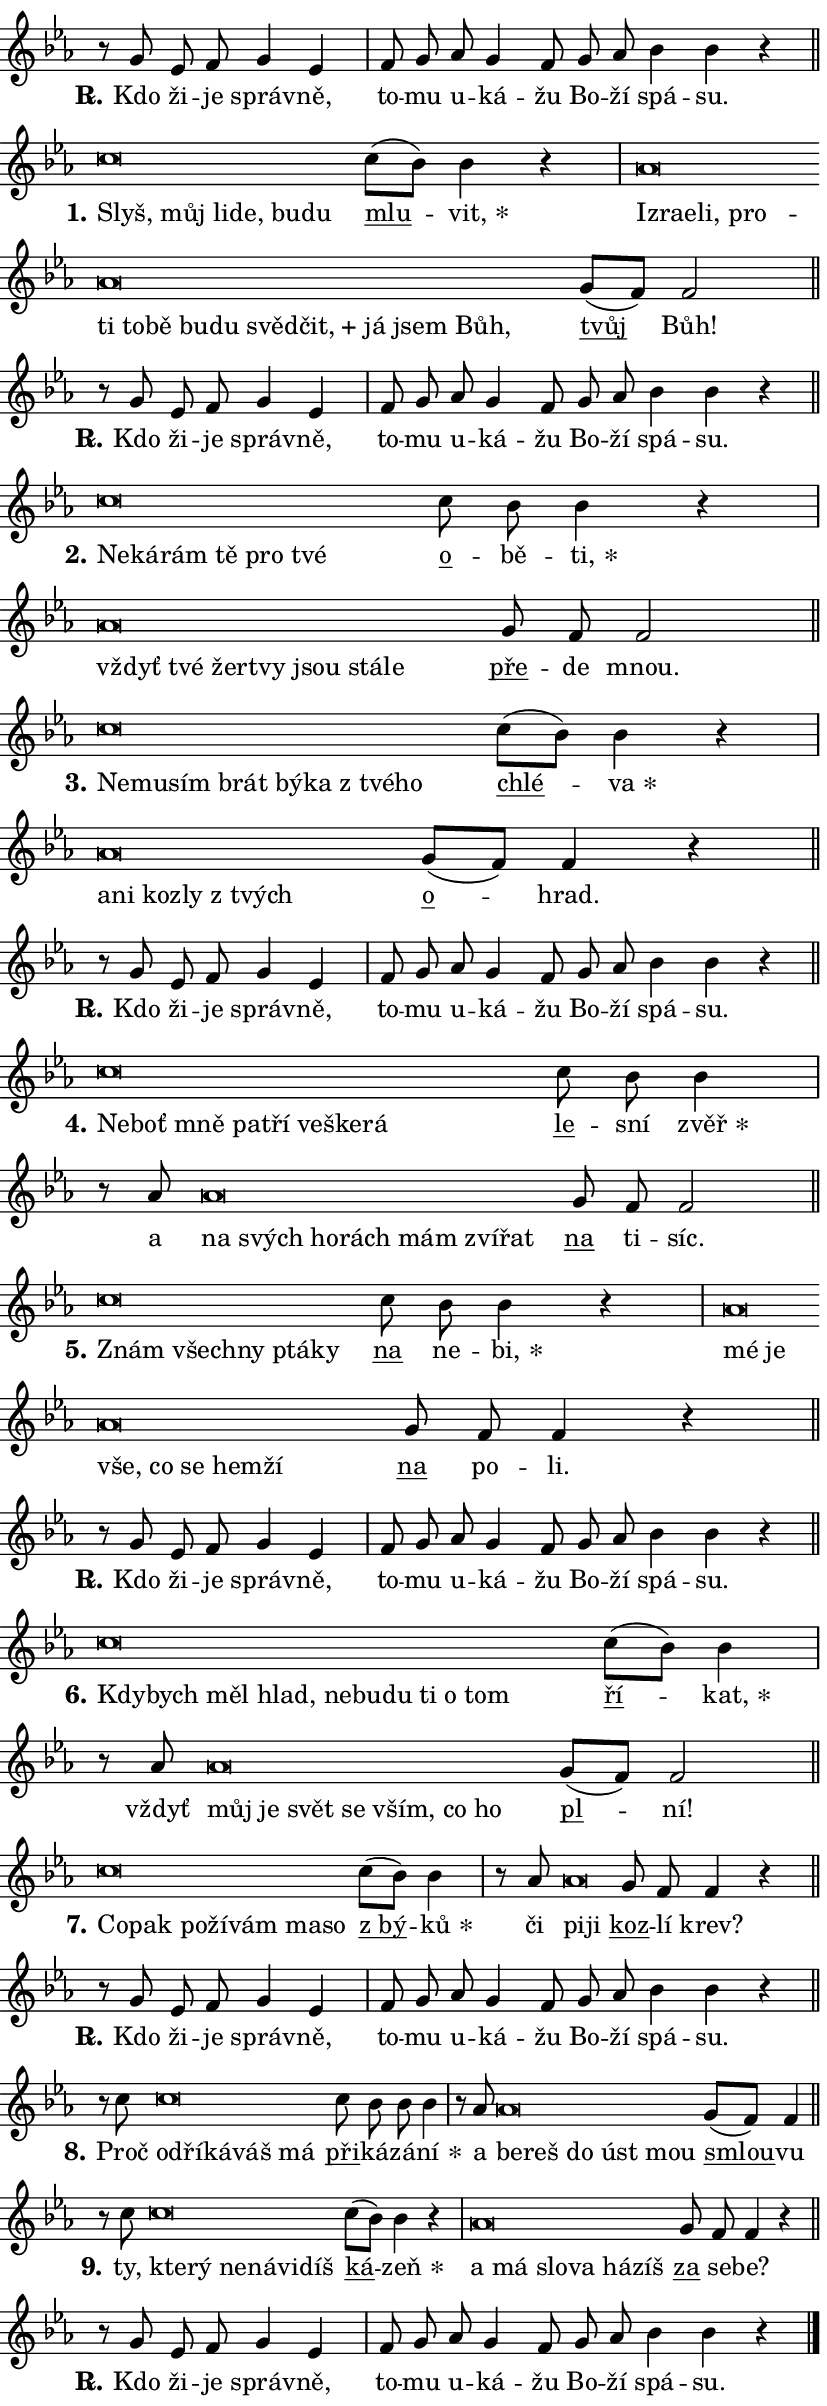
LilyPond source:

\version "2.24.0"
\header { tagline = "" }
\paper {
  indent = 0\cm
  top-margin = 0\cm
  right-margin = 0.13\cm % to fit lyric hyphens
  bottom-margin = 0\cm
  left-margin = 0\cm
  paper-width = 14\cm
  page-breaking = #ly:one-page-breaking
  system-system-spacing.basic-distance = #11
  score-system-spacing.basic-distance = #11
  ragged-last = ##f
}


%% Author: Thomas Morley
%% https://lists.gnu.org/archive/html/lilypond-user/2020-05/msg00002.html
#(define (line-position grob)
"Returns position of @var[grob} in current system:
   @code{'start}, if at first time-step
   @code{'end}, if at last time-step
   @code{'middle} otherwise
"
  (let* ((col (ly:item-get-column grob))
         (ln (ly:grob-object col 'left-neighbor))
         (rn (ly:grob-object col 'right-neighbor))
         (col-to-check-left (if (ly:grob? ln) ln col))
         (col-to-check-right (if (ly:grob? rn) rn col))
         (break-dir-left
           (and
             (ly:grob-property col-to-check-left 'non-musical #f)
             (ly:item-break-dir col-to-check-left)))
         (break-dir-right
           (and
             (ly:grob-property col-to-check-right 'non-musical #f)
             (ly:item-break-dir col-to-check-right))))
        (cond ((eqv? 1 break-dir-left) 'start)
              ((eqv? -1 break-dir-right) 'end)
              (else 'middle))))

#(define (tranparent-at-line-position vctor)
  (lambda (grob)
  "Relying on @code{line-position} select the relevant enry from @var{vctor}.
Used to determine transparency,"
    (case (line-position grob)
      ((end) (not (vector-ref vctor 0)))
      ((middle) (not (vector-ref vctor 1)))
      ((start) (not (vector-ref vctor 2))))))

noteHeadBreakVisibility =
#(define-music-function (break-visibility)(vector?)
"Makes @code{NoteHead}s transparent relying on @var{break-visibility}"
#{
  \override NoteHead.transparent =
    #(tranparent-at-line-position break-visibility)
#})

#(define delete-ledgers-for-transparent-note-heads
  (lambda (grob)
    "Reads whether a @code{NoteHead} is transparent.
If so this @code{NoteHead} is removed from @code{'note-heads} from
@var{grob}, which is supposed to be @code{LedgerLineSpanner}.
As a result ledgers are not printed for this @code{NoteHead}"
    (let* ((nhds-array (ly:grob-object grob 'note-heads))
           (nhds-list
             (if (ly:grob-array? nhds-array)
                 (ly:grob-array->list nhds-array)
                 '()))
           ;; Relies on the transparent-property being done before
           ;; Staff.LedgerLineSpanner.after-line-breaking is executed.
           ;; This is fragile ...
           (to-keep
             (remove
               (lambda (nhd)
                 (ly:grob-property nhd 'transparent #f))
               nhds-list)))
      ;; TODO find a better method to iterate over grob-arrays, similiar
      ;; to filter/remove etc for lists
      ;; For now rebuilt from scratch
      (set! (ly:grob-object grob 'note-heads)  '())
      (for-each
        (lambda (nhd)
          (ly:pointer-group-interface::add-grob grob 'note-heads nhd))
        to-keep))))

squashNotes = {
  \override NoteHead.X-extent = #'(-0.2 . 0.2)
  \override NoteHead.Y-extent = #'(-0.75 . 0)
  \override NoteHead.stencil =
    #(lambda (grob)
       (let ((pos (ly:grob-property grob 'staff-position)))
         (begin
           (if (< pos -7) (display "ERROR: Lower brevis then expected\n") (display ""))
           (if (<= pos -6) ly:text-interface::print ly:note-head::print))))
}
unSquashNotes = {
  \revert NoteHead.X-extent
  \revert NoteHead.Y-extent
  \revert NoteHead.stencil
}

hideNotes = \noteHeadBreakVisibility #begin-of-line-visible
unHideNotes = \noteHeadBreakVisibility #all-visible

% work-around for resetting accidentals
% https://lilypond.org/doc/v2.23/Documentation/notation/displaying-rhythms#unmetered-music
cadenzaMeasure = {
  \cadenzaOff
  \partial 1024 s1024
  \cadenzaOn
}

#(define-markup-command (accent layout props text) (markup?)
  "Underline accented syllable"
  (interpret-markup layout props
    #{\markup \override #'(offset . 4.3) \underline { #text }#}))

responsum = \markup \concat {
  "R" \hspace #-1.05 \path #0.1 #'((moveto 0 0.07) (lineto 0.9 0.8)) \hspace #0.05 "."
}

spaceSize = #0.6828661417322834 % exact space size for TeX Gyre Schola

\layout {
  \context {
    \Staff
    \remove "Time_signature_engraver"
    \override LedgerLineSpanner.after-line-breaking = #delete-ledgers-for-transparent-note-heads
  }
  \context {
    \Lyrics {
      \override LyricSpace.minimum-distance = \spaceSize
      \override LyricText.font-name = #"TeX Gyre Schola"
      \override LyricText.font-size = 1
      \override StanzaNumber.font-name = #"TeX Gyre Schola Bold"
      \override StanzaNumber.font-size = 1
    }
  }
  \context {
    \Score 
    \override NoteHead.text =
      #(lambda (grob) 
        (let ((pos (ly:grob-property grob 'staff-position)))
          #{\markup {
            \combine
              \halign #-0.55 \raise #(if (= pos -6) 0 0.5) \override #'(thickness . 2) \draw-line #'(3.2 . 0)
              \musicglyph "noteheads.sM1"
          }#}))
  }
}

% magnetic-lyrics.ily
%
%   written by
%     Jean Abou Samra <jean@abou-samra.fr>
%     Werner Lemberg <wl@gnu.org>
%
%   adapted by
%     Jiri Hon <jiri.hon@gmail.com>
%
% Version 2022-Apr-15

% https://www.mail-archive.com/lilypond-user@gnu.org/msg149350.html

#(define (Left_hyphen_pointer_engraver context)
   "Collect syllable-hyphen-syllable occurrences in lyrics and store
them in properties.  This engraver only looks to the left.  For
example, if the lyrics input is @code{foo -- bar}, it does the
following.

@itemize @bullet
@item
Set the @code{text} property of the @code{LyricHyphen} grob between
@q{foo} and @q{bar} to @code{foo}.

@item
Set the @code{left-hyphen} property of the @code{LyricText} grob with
text @q{foo} to the @code{LyricHyphen} grob between @q{foo} and
@q{bar}.
@end itemize

Use this auxiliary engraver in combination with the
@code{lyric-@/text::@/apply-@/magnetic-@/offset!} hook."
   (let ((hyphen #f)
         (text #f))
     (make-engraver
      (acknowledgers
       ((lyric-syllable-interface engraver grob source-engraver)
        (set! text grob)))
      (end-acknowledgers
       ((lyric-hyphen-interface engraver grob source-engraver)
        ;(when (not (grob::has-interface grob 'lyric-space-interface))
          (set! hyphen grob)));)
      ((stop-translation-timestep engraver)
       (when (and text hyphen)
         (ly:grob-set-object! text 'left-hyphen hyphen))
       (set! text #f)
       (set! hyphen #f)))))

#(define (lyric-text::apply-magnetic-offset! grob)
   "If the space between two syllables is less than the value in
property @code{LyricText@/.details@/.squash-threshold}, move the right
syllable to the left so that it gets concatenated with the left
syllable.

Use this function as a hook for
@code{LyricText@/.after-@/line-@/breaking} if the
@code{Left_@/hyphen_@/pointer_@/engraver} is active."
   (let ((hyphen (ly:grob-object grob 'left-hyphen #f)))
     (when hyphen
       (let ((left-text (ly:spanner-bound hyphen LEFT)))
         (when (grob::has-interface left-text 'lyric-syllable-interface)
           (let* ((common (ly:grob-common-refpoint grob left-text X))
                  (this-x-ext (ly:grob-extent grob common X))
                  (left-x-ext
                   (begin
                     ;; Trigger magnetism for left-text.
                     (ly:grob-property left-text 'after-line-breaking)
                     (ly:grob-extent left-text common X)))
                  ;; `delta` is the gap width between two syllables.
                  (delta (- (interval-start this-x-ext)
                            (interval-end left-x-ext)))
                  (details (ly:grob-property grob 'details))
                  (threshold (assoc-get 'squash-threshold details 0.2)))
             (when (< delta threshold)
               (let* (;; We have to manipulate the input text so that
                      ;; ligatures crossing syllable boundaries are not
                      ;; disabled.  For languages based on the Latin
                      ;; script this is essentially a beautification.
                      ;; However, for non-Western scripts it can be a
                      ;; necessity.
                      (lt (ly:grob-property left-text 'text))
                      (rt (ly:grob-property grob 'text))
                      (is-space (grob::has-interface hyphen 'lyric-space-interface))
                      (space (if is-space " " ""))
                      (extra-delta (if is-space spaceSize 0))
                      ;; Append new syllable.
                      (ltrt-space (if (and (string? lt) (string? rt))
                                (string-append lt space rt)
                                (make-concat-markup (list lt space rt))))
                      ;; Right-align `ltrt` to the right side.
                      (ltrt-space-markup (grob-interpret-markup
                               grob
                               (make-translate-markup
                                (cons (interval-length this-x-ext) 0)
                                (make-right-align-markup ltrt-space)))))
                 (begin
                   ;; Don't print `left-text`.
                   (ly:grob-set-property! left-text 'stencil #f)
                   ;; Set text and stencil (which holds all collected
                   ;; syllables so far) and shift it to the left.
                   (ly:grob-set-property! grob 'text ltrt-space)
                   (ly:grob-set-property! grob 'stencil ltrt-space-markup)
                   (ly:grob-translate-axis! grob (- (- delta extra-delta)) X))))))))))


#(define (lyric-hyphen::displace-bounds-first grob)
   ;; Make very sure this callback isn't triggered too early.
   (let ((left (ly:spanner-bound grob LEFT))
         (right (ly:spanner-bound grob RIGHT)))
     (ly:grob-property left 'after-line-breaking)
     (ly:grob-property right 'after-line-breaking)
     (ly:lyric-hyphen::print grob)))

squashThreshold = #0.4

\layout {
  \context {
    \Lyrics
    \consists #Left_hyphen_pointer_engraver
    \override LyricText.after-line-breaking =
      #lyric-text::apply-magnetic-offset!
    \override LyricHyphen.stencil = #lyric-hyphen::displace-bounds-first
    \override LyricText.details.squash-threshold = \squashThreshold
    \override LyricHyphen.minimum-distance = 0
    \override LyricHyphen.minimum-length = \squashThreshold
  }
}

squashText = \override LyricText.details.squash-threshold = 9999
unSquashText = \override LyricText.details.squash-threshold = \squashThreshold

leftText = \override LyricText.self-alignment-X = #LEFT
unLeftText = \revert LyricText.self-alignment-X

starOffset = #(lambda (grob) 
                (let ((x_offset (ly:self-alignment-interface::aligned-on-x-parent grob)))
                  (if (= x_offset 0) 0 (+ x_offset 1.2))))

star = #(define-music-function (syllable)(string?)
"Append star separator at the end of a syllable"
#{
  \once \override LyricText.X-offset = #starOffset
  \lyricmode { \markup {
    #syllable
    \override #'((font-name . "TeX Gyre Schola Bold")) \hspace #0.2 \lower #0.65 \larger "*"
  } }
#})

starAccent = #(define-music-function (syllable)(string?)
"Append star separator at the end of a syllable and make accent"
#{
  \once \override LyricText.X-offset = #starOffset
  \lyricmode { \markup {
    \accent #syllable
    \override #'((font-name . "TeX Gyre Schola Bold")) \hspace #0.2 \lower #0.65 \larger "*"
  } }
#})

breath = #(define-music-function (syllable)(string?)
"Append breathing indicator at the end of a syllable"
#{
  \lyricmode { \markup { #syllable "+" } }
#})

optionalBreath = #(define-music-function (syllable)(string?)
"Append optional breathing indicator at the end of a syllable"
#{
  \lyricmode { \markup { #syllable "(+)" } }
#})


\score {
    <<
        \new Voice = "melody" { \cadenzaOn \key es \major \relative { r8 g' es f g4 es \cadenzaMeasure \bar "|" f8 g \bar "" as g4 f8 \bar "" g as \bar "" bes4 bes r \cadenzaMeasure \bar "||" \break } }
        \new Lyrics \lyricsto "melody" { \lyricmode { \set stanza = \responsum
Kdo ži -- je správ -- ně, to -- mu u -- ká -- žu Bo -- ží spá -- su. } }
    >>
    \layout {}
}

\score {
    <<
        \new Voice = "melody" { \cadenzaOn \key es \major \relative { \squashNotes c''\breve*1/16 \hideNotes \breve*1/16 \bar "" \breve*1/16 \bar "" \breve*1/16 \bar "" \breve*1/16 \breve*1/16 \bar "" \unHideNotes \unSquashNotes \bar "" c8[( bes)] bes4 r \cadenzaMeasure \bar "|" \squashNotes as\breve*1/16 \hideNotes \breve*1/16 \bar "" \breve*1/16 \bar "" \breve*1/16 \bar "" \breve*1/16 \bar "" \breve*1/16 \bar "" \breve*1/16 \bar "" \breve*1/16 \bar "" \breve*1/16 \bar "" \breve*1/16 \bar "" \breve*1/16 \bar "" \breve*1/16 \bar "" \breve*1/16 \bar "" \breve*1/16 \breve*1/16 \bar "" \unHideNotes \unSquashNotes \bar "" g8[( f)] f2 \cadenzaMeasure \bar "||" \break } }
        \new Lyrics \lyricsto "melody" { \lyricmode { \set stanza = "1."
\leftText Slyš, \squashText můj li -- de, bu -- du \unLeftText \unSquashText \markup \accent mlu -- \star vit, \leftText Iz -- \squashText ra -- e -- li, pro -- ti to -- bě bu -- du svěd -- \breath "čit," já jsem Bůh, \unLeftText \unSquashText \markup \accent tvůj Bůh! } }
    >>
    \layout {}
}

\score {
    <<
        \new Voice = "melody" { \cadenzaOn \key es \major \relative { r8 g' es f g4 es \cadenzaMeasure \bar "|" f8 g \bar "" as g4 f8 \bar "" g as \bar "" bes4 bes r \cadenzaMeasure \bar "||" \break } }
        \new Lyrics \lyricsto "melody" { \lyricmode { \set stanza = \responsum
Kdo ži -- je správ -- ně, to -- mu u -- ká -- žu Bo -- ží spá -- su. } }
    >>
    \layout {}
}

\score {
    <<
        \new Voice = "melody" { \cadenzaOn \key es \major \relative { \squashNotes c''\breve*1/16 \hideNotes \breve*1/16 \bar "" \breve*1/16 \bar "" \breve*1/16 \bar "" \breve*1/16 \breve*1/16 \bar "" \unHideNotes \unSquashNotes \bar "" c8 bes bes4 r \cadenzaMeasure \bar "|" \squashNotes as\breve*1/16 \hideNotes \breve*1/16 \bar "" \breve*1/16 \bar "" \breve*1/16 \bar "" \breve*1/16 \bar "" \breve*1/16 \breve*1/16 \bar "" \unHideNotes \unSquashNotes \bar "" g8 f f2 \cadenzaMeasure \bar "||" \break } }
        \new Lyrics \lyricsto "melody" { \lyricmode { \set stanza = "2."
\leftText Ne -- \squashText ká -- rám tě pro tvé \unLeftText \unSquashText \markup \accent o -- bě -- \star ti, \leftText vždyť \squashText tvé žer -- tvy jsou stá -- le \unLeftText \unSquashText \markup \accent pře -- de mnou. } }
    >>
    \layout {}
}

\score {
    <<
        \new Voice = "melody" { \cadenzaOn \key es \major \relative { \squashNotes c''\breve*1/16 \hideNotes \breve*1/16 \bar "" \breve*1/16 \bar "" \breve*1/16 \bar "" \breve*1/16 \bar "" \breve*1/16 \bar "" \breve*1/16 \breve*1/16 \bar "" \unHideNotes \unSquashNotes \bar "" c8[( bes)] bes4 r \cadenzaMeasure \bar "|" \squashNotes as\breve*1/16 \hideNotes \breve*1/16 \bar "" \breve*1/16 \bar "" \breve*1/16 \breve*1/16 \bar "" \unHideNotes \unSquashNotes \bar "" g8[( f)] f4 r \cadenzaMeasure \bar "||" \break } }
        \new Lyrics \lyricsto "melody" { \lyricmode { \set stanza = "3."
\leftText Ne -- \squashText mu -- sím brát bý -- ka "z tvé" -- ho \unLeftText \unSquashText \markup \accent chlé -- \star va \leftText a -- \squashText ni koz -- ly "z tvých" \unLeftText \unSquashText \markup \accent o -- hrad. } }
    >>
    \layout {}
}

\score {
    <<
        \new Voice = "melody" { \cadenzaOn \key es \major \relative { r8 g' es f g4 es \cadenzaMeasure \bar "|" f8 g \bar "" as g4 f8 \bar "" g as \bar "" bes4 bes r \cadenzaMeasure \bar "||" \break } }
        \new Lyrics \lyricsto "melody" { \lyricmode { \set stanza = \responsum
Kdo ži -- je správ -- ně, to -- mu u -- ká -- žu Bo -- ží spá -- su. } }
    >>
    \layout {}
}

\score {
    <<
        \new Voice = "melody" { \cadenzaOn \key es \major \relative { \squashNotes c''\breve*1/16 \hideNotes \breve*1/16 \bar "" \breve*1/16 \bar "" \breve*1/16 \bar "" \breve*1/16 \bar "" \breve*1/16 \bar "" \breve*1/16 \breve*1/16 \bar "" \unHideNotes \unSquashNotes \bar "" c8 bes bes4 \cadenzaMeasure \bar "|" r8 as8 \squashNotes as\breve*1/16 \hideNotes \breve*1/16 \bar "" \breve*1/16 \bar "" \breve*1/16 \bar "" \breve*1/16 \bar "" \breve*1/16 \breve*1/16 \bar "" \unHideNotes \unSquashNotes \bar "" g8 f f2 \cadenzaMeasure \bar "||" \break } }
        \new Lyrics \lyricsto "melody" { \lyricmode { \set stanza = "4."
\leftText Ne -- \squashText boť mně pa -- tří ve -- ške -- rá \unLeftText \unSquashText \markup \accent le -- sní \star zvěř a \leftText na \squashText svých ho -- rách mám zví -- řat \unLeftText \unSquashText \markup \accent na ti -- síc. } }
    >>
    \layout {}
}

\score {
    <<
        \new Voice = "melody" { \cadenzaOn \key es \major \relative { \squashNotes c''\breve*1/16 \hideNotes \breve*1/16 \bar "" \breve*1/16 \bar "" \breve*1/16 \breve*1/16 \bar "" \unHideNotes \unSquashNotes \bar "" c8 bes bes4 r \cadenzaMeasure \bar "|" \squashNotes as\breve*1/16 \hideNotes \breve*1/16 \bar "" \breve*1/16 \bar "" \breve*1/16 \bar "" \breve*1/16 \bar "" \breve*1/16 \breve*1/16 \bar "" \unHideNotes \unSquashNotes \bar "" g8 f f4 r \cadenzaMeasure \bar "||" \break } }
        \new Lyrics \lyricsto "melody" { \lyricmode { \set stanza = "5."
\leftText Znám \squashText všech -- ny ptá -- ky \unLeftText \unSquashText \markup \accent na ne -- \star bi, \leftText mé \squashText je vše, co se hem -- ží \unLeftText \unSquashText \markup \accent na po -- li. } }
    >>
    \layout {}
}

\score {
    <<
        \new Voice = "melody" { \cadenzaOn \key es \major \relative { r8 g' es f g4 es \cadenzaMeasure \bar "|" f8 g \bar "" as g4 f8 \bar "" g as \bar "" bes4 bes r \cadenzaMeasure \bar "||" \break } }
        \new Lyrics \lyricsto "melody" { \lyricmode { \set stanza = \responsum
Kdo ži -- je správ -- ně, to -- mu u -- ká -- žu Bo -- ží spá -- su. } }
    >>
    \layout {}
}

\score {
    <<
        \new Voice = "melody" { \cadenzaOn \key es \major \relative { \squashNotes c''\breve*1/16 \hideNotes \breve*1/16 \bar "" \breve*1/16 \bar "" \breve*1/16 \bar "" \breve*1/16 \bar "" \breve*1/16 \bar "" \breve*1/16 \bar "" \breve*1/16 \bar "" \breve*1/16 \breve*1/16 \bar "" \unHideNotes \unSquashNotes \bar "" c8[( bes)] bes4 \cadenzaMeasure \bar "|" r8 as \squashNotes as\breve*1/16 \hideNotes \breve*1/16 \bar "" \breve*1/16 \bar "" \breve*1/16 \bar "" \breve*1/16 \bar "" \breve*1/16 \breve*1/16 \bar "" \unHideNotes \unSquashNotes \bar "" g8[( f)] f2 \cadenzaMeasure \bar "||" \break } }
        \new Lyrics \lyricsto "melody" { \lyricmode { \set stanza = "6."
\leftText Kdy -- \squashText bych měl hlad, ne -- bu -- du ti o tom \unLeftText \unSquashText \markup \accent ří -- \star kat, vždyť \leftText můj \squashText je svět se vším, co ho \unLeftText \unSquashText \markup \accent pl -- ní! } }
    >>
    \layout {}
}

\score {
    <<
        \new Voice = "melody" { \cadenzaOn \key es \major \relative { \squashNotes c''\breve*1/16 \hideNotes \breve*1/16 \bar "" \breve*1/16 \bar "" \breve*1/16 \bar "" \breve*1/16 \bar "" \breve*1/16 \breve*1/16 \bar "" \unHideNotes \unSquashNotes \bar "" c8[( bes)] bes4 \cadenzaMeasure \bar "|" r8 as8 \squashNotes as\breve*1/16 \hideNotes \breve*1/16 \bar "" \unHideNotes \unSquashNotes \bar "" g8 f f4 r \cadenzaMeasure \bar "||" \break } }
        \new Lyrics \lyricsto "melody" { \lyricmode { \set stanza = "7."
\leftText Co -- \squashText pak po -- ží -- vám ma -- so \unLeftText \unSquashText \markup \accent "z bý" -- \star ků či \leftText pi -- \squashText ji \unLeftText \unSquashText \markup \accent koz -- lí krev? } }
    >>
    \layout {}
}

\score {
    <<
        \new Voice = "melody" { \cadenzaOn \key es \major \relative { r8 g' es f g4 es \cadenzaMeasure \bar "|" f8 g \bar "" as g4 f8 \bar "" g as \bar "" bes4 bes r \cadenzaMeasure \bar "||" \break } }
        \new Lyrics \lyricsto "melody" { \lyricmode { \set stanza = \responsum
Kdo ži -- je správ -- ně, to -- mu u -- ká -- žu Bo -- ží spá -- su. } }
    >>
    \layout {}
}

\score {
    <<
        \new Voice = "melody" { \cadenzaOn \key es \major \relative { r8 c''8 \squashNotes c\breve*1/16 \hideNotes \breve*1/16 \bar "" \breve*1/16 \bar "" \breve*1/16 \breve*1/16 \bar "" \unHideNotes \unSquashNotes \bar "" c8 bes bes bes4 \cadenzaMeasure \bar "|" r8 as8 \squashNotes as\breve*1/16 \hideNotes \breve*1/16 \bar "" \breve*1/16 \bar "" \breve*1/16 \breve*1/16 \bar "" \unHideNotes \unSquashNotes \bar "" g8[( f)] f4 \cadenzaMeasure \bar "||" \break } }
        \new Lyrics \lyricsto "melody" { \lyricmode { \set stanza = "8."
Proč \leftText od -- \squashText ří -- ká -- váš má \unLeftText \unSquashText \markup \accent při -- ká -- zá -- \star ní a \leftText be -- \squashText reš do úst mou \unLeftText \unSquashText \markup \accent smlou -- vu } }
    >>
    \layout {}
}

\score {
    <<
        \new Voice = "melody" { \cadenzaOn \key es \major \relative { r8 c''8 \squashNotes c\breve*1/16 \hideNotes \breve*1/16 \bar "" \breve*1/16 \bar "" \breve*1/16 \bar "" \breve*1/16 \breve*1/16 \bar "" \unHideNotes \unSquashNotes \bar "" c8[( bes)] bes4 r \cadenzaMeasure \bar "|" \squashNotes as\breve*1/16 \hideNotes \breve*1/16 \bar "" \breve*1/16 \bar "" \breve*1/16 \bar "" \breve*1/16 \breve*1/16 \bar "" \unHideNotes \unSquashNotes \bar "" g8 f f4 r \cadenzaMeasure \bar "||" \break } }
        \new Lyrics \lyricsto "melody" { \lyricmode { \set stanza = "9."
ty, \leftText kte -- \squashText rý ne -- ná -- vi -- díš \unLeftText \unSquashText \markup \accent ká -- \star zeň \leftText a \squashText má slo -- va há -- zíš \unLeftText \unSquashText \markup \accent za se -- be? } }
    >>
    \layout {}
}

\score {
    <<
        \new Voice = "melody" { \cadenzaOn \key es \major \relative { r8 g' es f g4 es \cadenzaMeasure \bar "|" f8 g \bar "" as g4 f8 \bar "" g as \bar "" bes4 bes r \cadenzaMeasure \bar "||" \break } \bar "|." }
        \new Lyrics \lyricsto "melody" { \lyricmode { \set stanza = \responsum
Kdo ži -- je správ -- ně, to -- mu u -- ká -- žu Bo -- ží spá -- su. } }
    >>
    \layout {}
}
